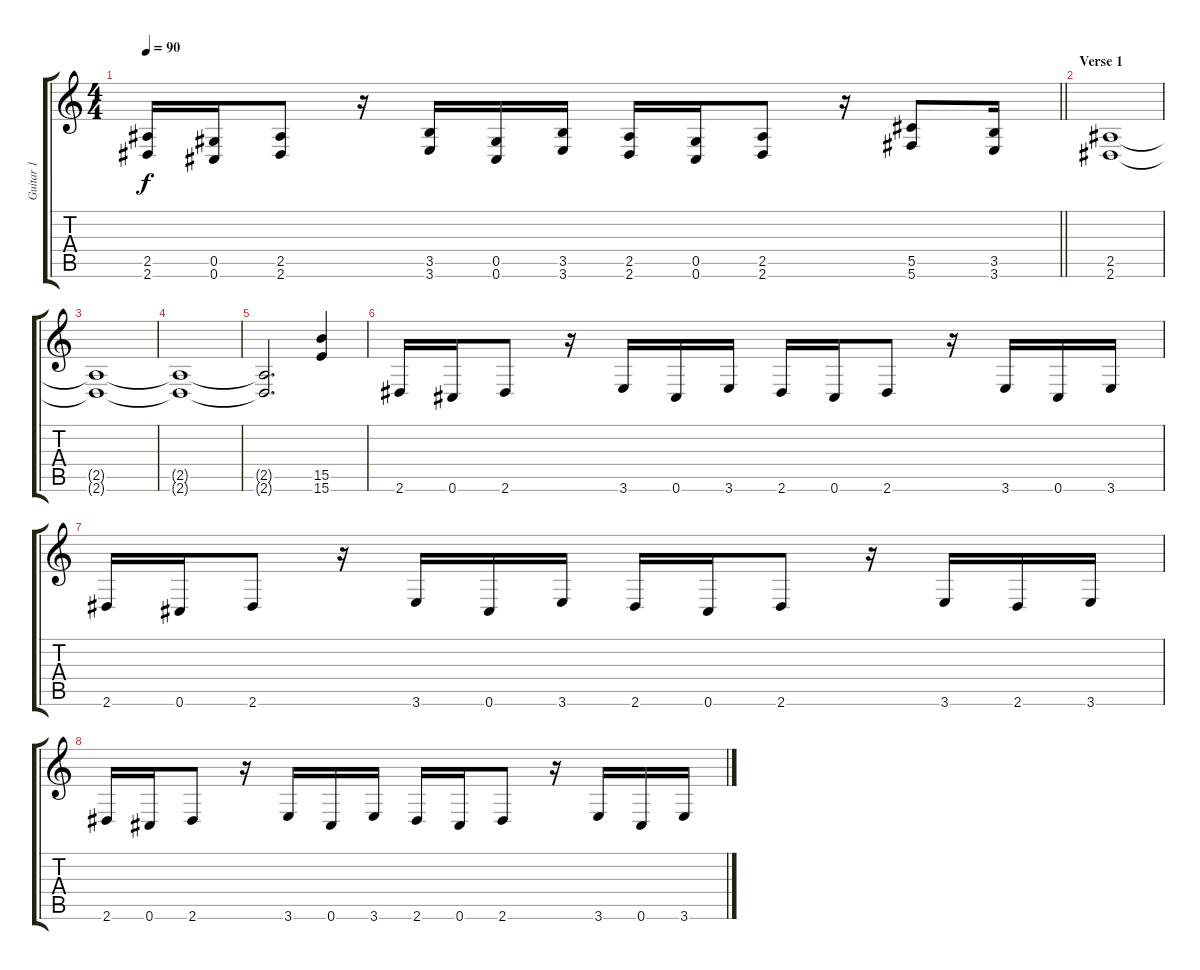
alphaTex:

\track ("Guitar 1" "Guitar 1") {instrument distortionguitar}
\staff {score tabs}
\tuning (Eb4 Bb3 Gb3 Db3 Ab2 Db2) {hide}
\ts (4 4)
\tempo 90
\clef g2
\barLineRight lightlight
\ks c
(2.5 2.6).16{dy f} (0.5 0.6).16 (2.5 2.6).8 r.16 (3.5 3.6).16 (0.5 0.6).16 (3.5 3.6).16 (2.5 2.6).16 (0.5 0.6).16 (2.5 2.6).8 r.16 (5.5 5.6).8 (3.5 3.6).16 |
\section ("" "Verse 1")
(2.5 2.6).1 |
(2.5{t} 2.6{t}).1 |
(2.5{t} 2.6{t}).1 |
(2.5{t} 2.6{t}).2{d} (15.5 15.6).4 |
2.6.16 0.6.16 2.6.8 r.16 3.6.16 0.6.16 3.6.16 2.6.16 0.6.16 2.6.8 r.16 3.6.16 0.6.16 3.6.16 |
2.6.16 0.6.16 2.6.8 r.16 3.6.16 0.6.16 3.6.16 2.6.16 0.6.16 2.6.8 r.16 3.6.16 2.6.16 3.6.16 |
2.6.16 0.6.16 2.6.8 r.16 3.6.16 0.6.16 3.6.16 2.6.16 0.6.16 2.6.8 r.16 3.6.16 0.6.16 3.6.16
